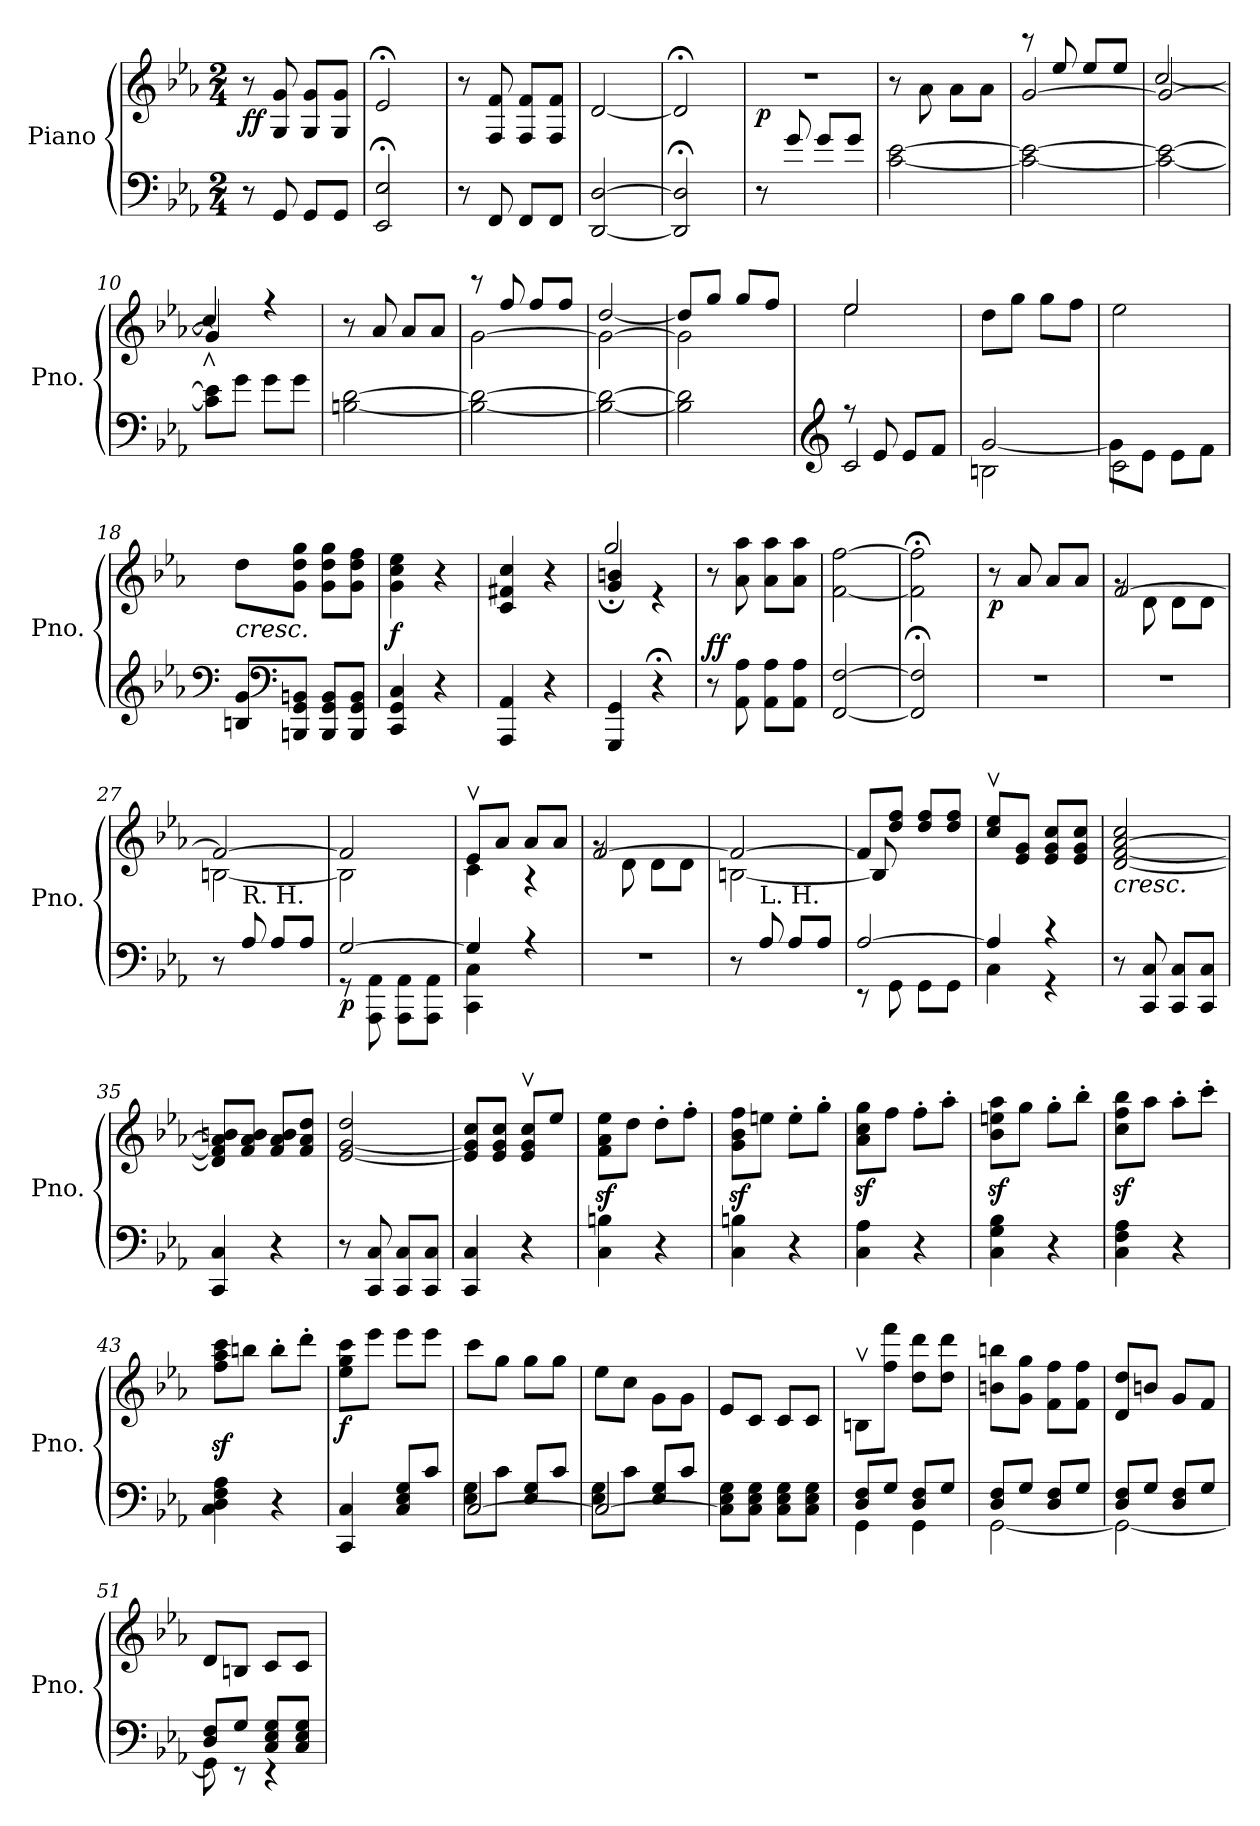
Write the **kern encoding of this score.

**kern	**kern	**dynam
*part1	*part1	*part1
*staff2	*staff1	*staff1/2
*I"Piano	*	*
*I'Pno.	*	*
*clefF4	*clefG2	*
*k[b-e-a-]	*k[b-e-a-]	*
*M2/4	*M2/4	*
*MM216	*MM216	*
=1	=1	=1
!	!	!LO:DY:b
8r	8r	ff
8GG/	8G/ 8g/	.
8GG/L	8G/ 8g/L	.
8GG/J	8G/ 8g/J	.
=2	=2	=2
2EE-/;< 2E-/;<	2e-;</	.
=3	=3	=3
8r	8r	.
8FF/	8F/ 8f/	.
8FF/L	8F/ 8f/L	.
8FF/J	8F/ 8f/J	.
=4	=4	=4
[2DD/ [2D/	[2d/	.
=5	=5	=5
2DD/];< 2D/];<	2d;</]	.
=6	=6	=6
!	!	!LO:DY:b
8r	2r	p
8g/	.	.
8g/L	.	.
8g/J	.	.
=7	=7	=7
[2c\ [2e-\	8r	.
.	8a-\	.
.	8a-\L	.
.	8a-\J	.
=8	=8	=8
*	*^	*
2c\_ 2e-\_	[2g/	8rccc	.
.	.	8ee-/	.
.	.	8ee-/L	.
.	.	8ee-/J	.
=9	=9	=9	=9
2c\_ 2e-\_	2g/_	[2cc/	.
!!LO:LB:g=z	!!
=10	=10	=10	=10
8c\] 8e-\]L	4g/]	4ccv/]	.
8g\J	.	.	.
8g\L	4ryy	4rff	.
8g\J	.	.	.
*	*v	*v	*
=11	=11	=11
[2Bn\ [2d\	8r	.
.	8a-/	.
.	8a-/L	.
.	8a-/J	.
=12	=12	=12
*	*^	*
2B\_ 2d\_	[2g\	8rccc	.
.	.	8ff/	.
.	.	8ff/L	.
.	.	8ff/J	.
=13	=13	=13	=13
2B\_ 2d\_	2g\_	[2dd/	.
=14	=14	=14	=14
2B\] 2d\]	2g\]	8dd/L]	.
.	.	8gg/J	.
.	.	8gg/L	.
.	.	8ff/J	.
=15	=15	=15	=15
*clefG2	*	*	*
*^	*	*	*
2c/	8rff	2ee-\	2ee-/	.
.	8e-/	.	.	.
.	8e-/L	.	.	.
.	8f/J	.	.	.
=16	=16	=16	=16	=16
2Bn\	[2g/	2rAyy	8dd\L	.
.	.	.	8gg\J	.
.	.	.	8gg\L	.
.	.	.	8ff\J	.
=17	=17	=17	=17	=17
2c\	8g\L]	2rAyy	2ee-\	.
.	8e-\J	.	.	.
.	8e-\L	.	.	.
.	8f\J	.	.	.
*	*	*v	*v	*
=18	=18	=18	=18
!	!	!LO:TX:b:i:t=cresc.	!
*v	*v	*	*
8Bn/ 8g/L	8dd\L	.
*clefF4	*	*
8BBBn/ 8GG/ 8BBn/J	8g\ 8dd\ 8gg\J	.
8BBB/ 8GG/ 8BB/L	8g\ 8dd\ 8gg\L	.
8BBB/ 8GG/ 8BB/J	8g\ 8dd\ 8ff\J	.
!!LO:LB:g=z
=19	=19	=19
!	!	!LO:DY:b
4CC/ 4GG/ 4C/	4g\ 4cc\ 4ee-\	f
4r	4r	.
=20	=20	=20
4AAA-/ 4AA-/	4c/ 4f#X/ 4cc/	.
4r	4r	.
=21	=21	=21
*	*^	*
4GGG/ 4GG/	4g/ 4bn/	2gg;/	.
4r;<	4re	.	.
*	*v	*v	*
=22	=22	=22
!	!	!LO:DY:a=2
8r	8r	ff
8AA-\ 8A-\	8a-\ 8aa-\	.
8AA-\ 8A-\L	8a-\ 8aa-\L	.
8AA-\ 8A-\J	8a-\ 8aa-\J	.
=23	=23	=23
[2FF/ [2F/	[2f\ [2ff\	.
=24	=24	=24
2FF/];< 2F/];<	2f\];< 2ff\];<	.
=25	=25	=25
!	!	!LO:DY:b
2r	8r	p
.	8a-/	.
.	8a-/L	.
.	8a-/J	.
=26	=26	=26
*	*^	*
2r	[2f/	8rg	.
.	.	8d\	.
.	.	8d\L	.
.	.	8d\J	.
=27	=27	=27	=27
8r	2f/_	[2Bn\	.
!LO:TX:a:t=R. H.	!	!	!
8A-/	.	.	.
8A-/L	.	.	.
8A-/J	.	.	.
=28	=28	=28	=28
*^	*	*	*
!	!	!	!	!LO:DY:b=2
[2G/	8r	2f/]	2B\]	p
.	8AAA-\ 8AA-\	.	.	.
.	8AAA-\ 8AA-\L	.	.	.
.	8AAA-\ 8AA-\J	.	.	.
!!LO:LB:g=z	!!
=29	=29	=29	=29	=29
4G/]	4CC\ 4C\	8e-v/L	4c\	.
.	.	8a-/J	.	.
4ryy	4rA	8a-/L	4r	.
.	.	8a-/J	.	.
*v	*v	*	*	*
=30	=30	=30	=30
2r	[2f/	8rg	.
.	.	8d\	.
.	.	8d\L	.
.	.	8d\J	.
=31	=31	=31	=31
8r	2f/_	[2Bn\	.
!LO:TX:a:t=L. H.	!	!	!
8A-/	.	.	.
8A-/L	.	.	.
8A-/J	.	.	.
=32	=32	=32	=32
*^	*	*	*
[2A-/	8r	8f/L]	8B/]	.
.	8GG\	8dd/ 8ff/J	4.ryy	.
.	8GG\L	8dd/ 8ff/L	.	.
.	8GG\J	8dd/ 8ff/J	.	.
*	*	*v	*v	*
=33	=33	=33	=33
4A-/]	4C\	8cc/v 8ee-/vL	.
.	.	8e-/ 8g/J	.
4r	4r	8e-/ 8g/ 8cc/L	.
.	.	8e-/ 8g/ 8cc/J	.
*v	*v	*	*
=34	=34	=34
!	!LO:TX:b:i:t=cresc.	!
8r	[2d/ [2f/ [2a-/ 2cc/	.
8CC/ 8C/	.	.
8CC/ 8C/L	.	.
8CC/ 8C/J	.	.
=35	=35	=35
4CC/ 4C/	8d/] 8f/] 8a-/] 8bn/L	.
.	8f/ 8a-/ 8b/J	.
4r	8f/ 8a-/ 8b/L	.
.	8f/ 8a-/ 8dd/J	.
=36	=36	=36
8r	[2e-/ [2g/ 2dd/	.
8CC/ 8C/	.	.
8CC/ 8C/L	.	.
8CC/ 8C/J	.	.
=37	=37	=37
4CC/ 4C/	8e-/] 8g/] 8cc/L	.
.	8e-/ 8g/ 8cc/J	.
4r	8e-/v 8g/v 8cc/vL	.
.	8ee-/J	.
!!LO:LB:g=z
=38	=38	=38
4C\ 4Bn\	8f\z< 8a-\z< 8ee-\z<L	.
.	8dd\J	.
4r	8dd'\L	.
.	8ff'\J	.
=39	=39	=39
4C\ 4Bn\	8g\z< 8b-\z< 8ff\z<L	.
.	8een\J	.
4r	8ee'\L	.
.	8gg'\J	.
=40	=40	=40
4C\ 4A-\	8a-\z< 8cc\z< 8gg\z<L	.
.	8ff\J	.
4r	8ff'\L	.
.	8aa-'\J	.
=41	=41	=41
4C\ 4G\ 4B-\	8b-\z< 8een\z< 8aa-\z<L	.
.	8gg\J	.
4r	8gg'\L	.
.	8bb-'\J	.
=42	=42	=42
4C\ 4F\ 4A-\	8cc\z< 8ff\z< 8bb-\z<L	.
.	8aa-\J	.
4r	8aa-'\L	.
.	8ccc'\J	.
=43	=43	=43
4C\ 4D\ 4F\ 4A-\	8ff\z< 8aa-\z< 8ccc\z<L	.
.	8bbn\J	.
4r	8bb'\L	.
.	8ddd'\J	.
=44	=44	=44
!	!	!LO:DY:b
4CC/ 4C/	8ee-\ 8gg\ 8ccc\L	f
.	8eee-\J	.
8C/ 8E-/ 8G/L	8eee-\L	.
8c/J	8eee-\J	.
=45	=45	=45
*^	*	*
[2C/	8E-\ 8G\L	8ccc\L	.
.	8c\J	8gg\J	.
.	8E-/ 8G/L	8gg\L	.
.	8c/J	8gg\J	.
=46	=46	=46	=46
2C/_	8E-\ 8G\L	8ee-\L	.
.	8c\J	8cc\J	.
.	8E-/ 8G/L	8g\L	.
.	8c/J	8g\J	.
*v	*v	*	*
!!LO:PB:g=z
=47	=47	=47
8C\] 8E-\ 8G\L	8e-/L	.
8C\ 8E-\ 8G\J	8c/J	.
8C\ 8E-\ 8G\L	8c/L	.
8C\ 8E-\ 8G\J	8c/J	.
=48	=48	=48
*^	*	*
8D/ 8F/L	4GG\	8Bnv\L	.
8G/J	.	8ff\ 8fff\J	.
8D/ 8F/L	4GG\	8dd\ 8ddd\L	.
8G/J	.	8dd\ 8ddd\J	.
=49	=49	=49	=49
8D/ 8F/L	[2GG\	8bn\ 8bbn\L	.
8G/J	.	8g\ 8gg\J	.
8D/ 8F/L	.	8f\ 8ff\L	.
8G/J	.	8f\ 8ff\J	.
=50	=50	=50	=50
8D/ 8F/L	2GG\_	8d/ 8dd/L	.
8G/J	.	8bn/J	.
8D/ 8F/L	.	8g/L	.
8G/J	.	8f/J	.
=51	=51	=51	=51
8D/ 8F/L	8GG\]	8d/L	.
8G/J	8r	8Bn/J	.
8C/ 8E-/ 8G/L	4r	8c/L	.
8C/ 8E-/ 8G/J	.	8c/J	.
*v	*v	*	*
=	=	=
*-	*-	*-
